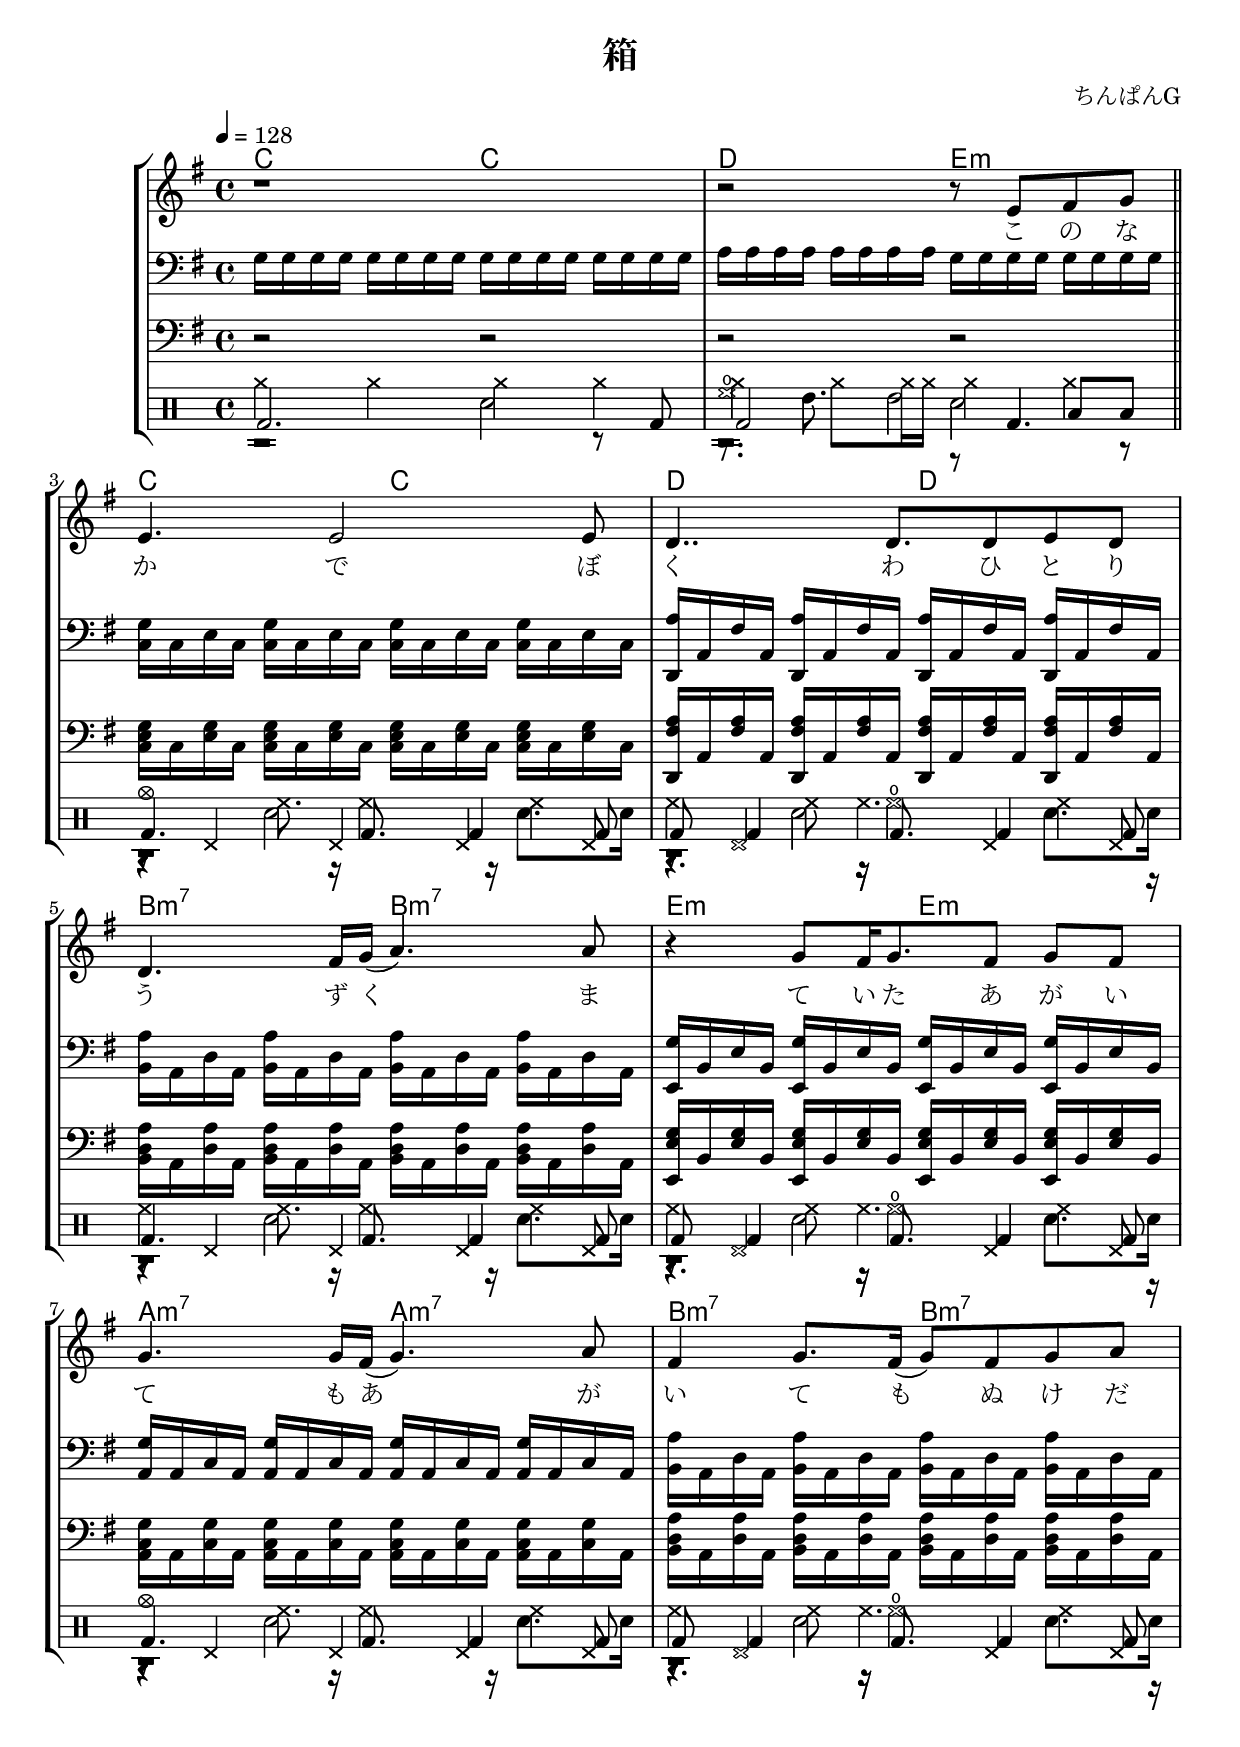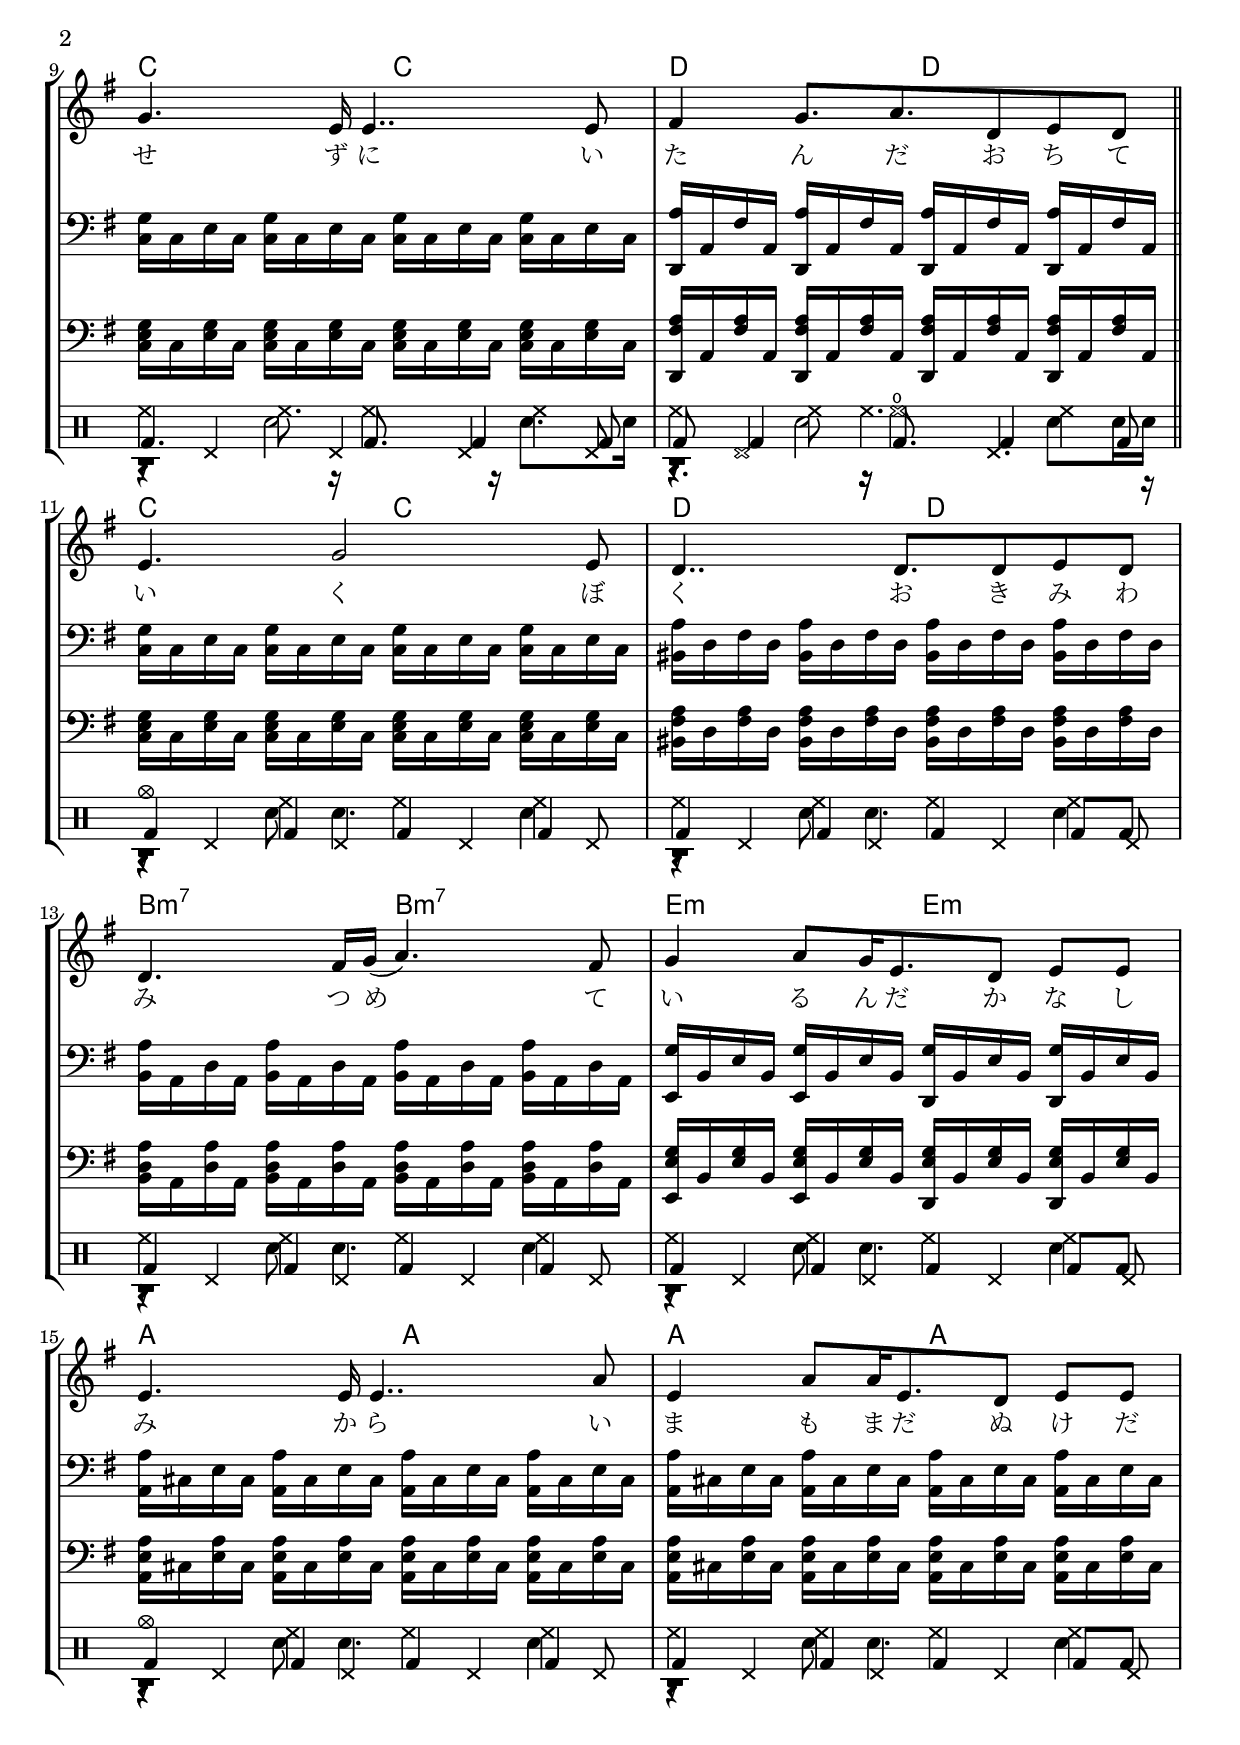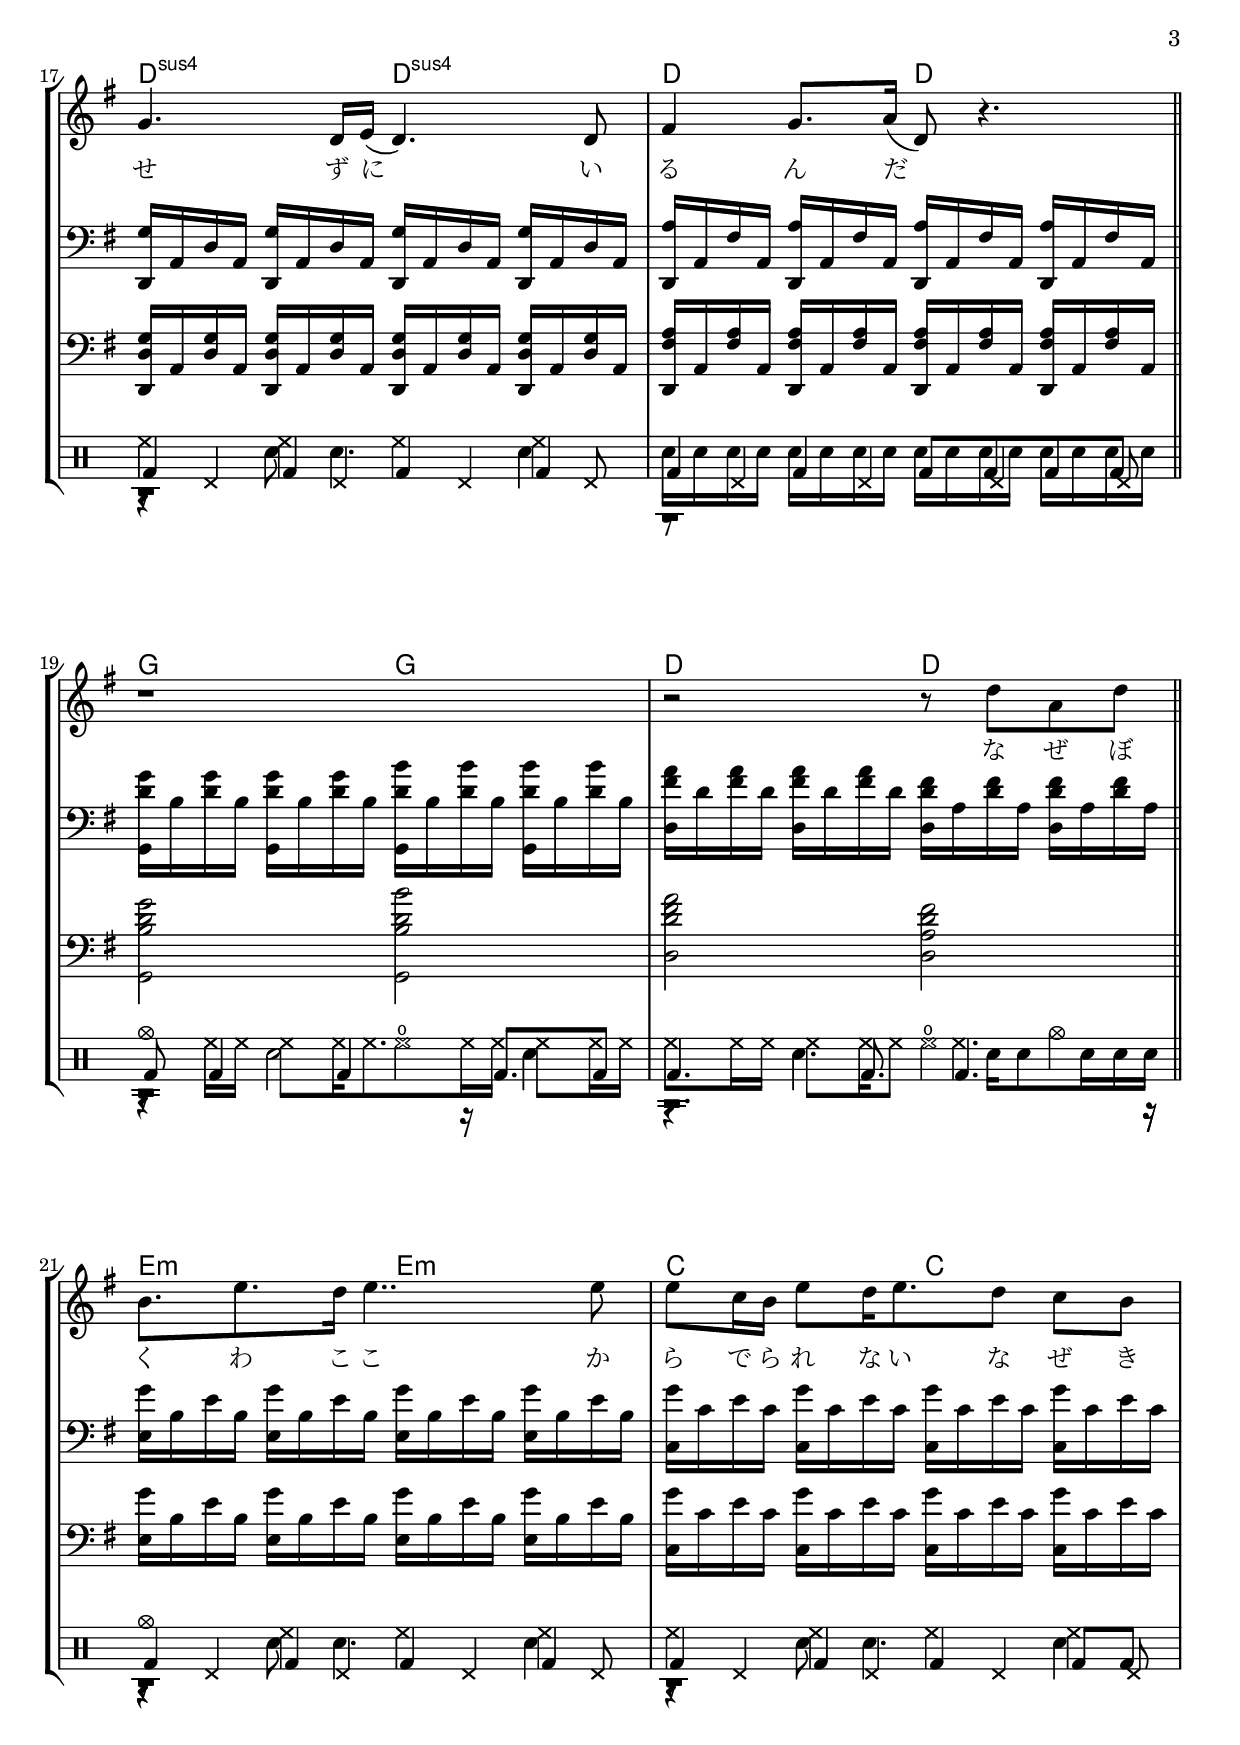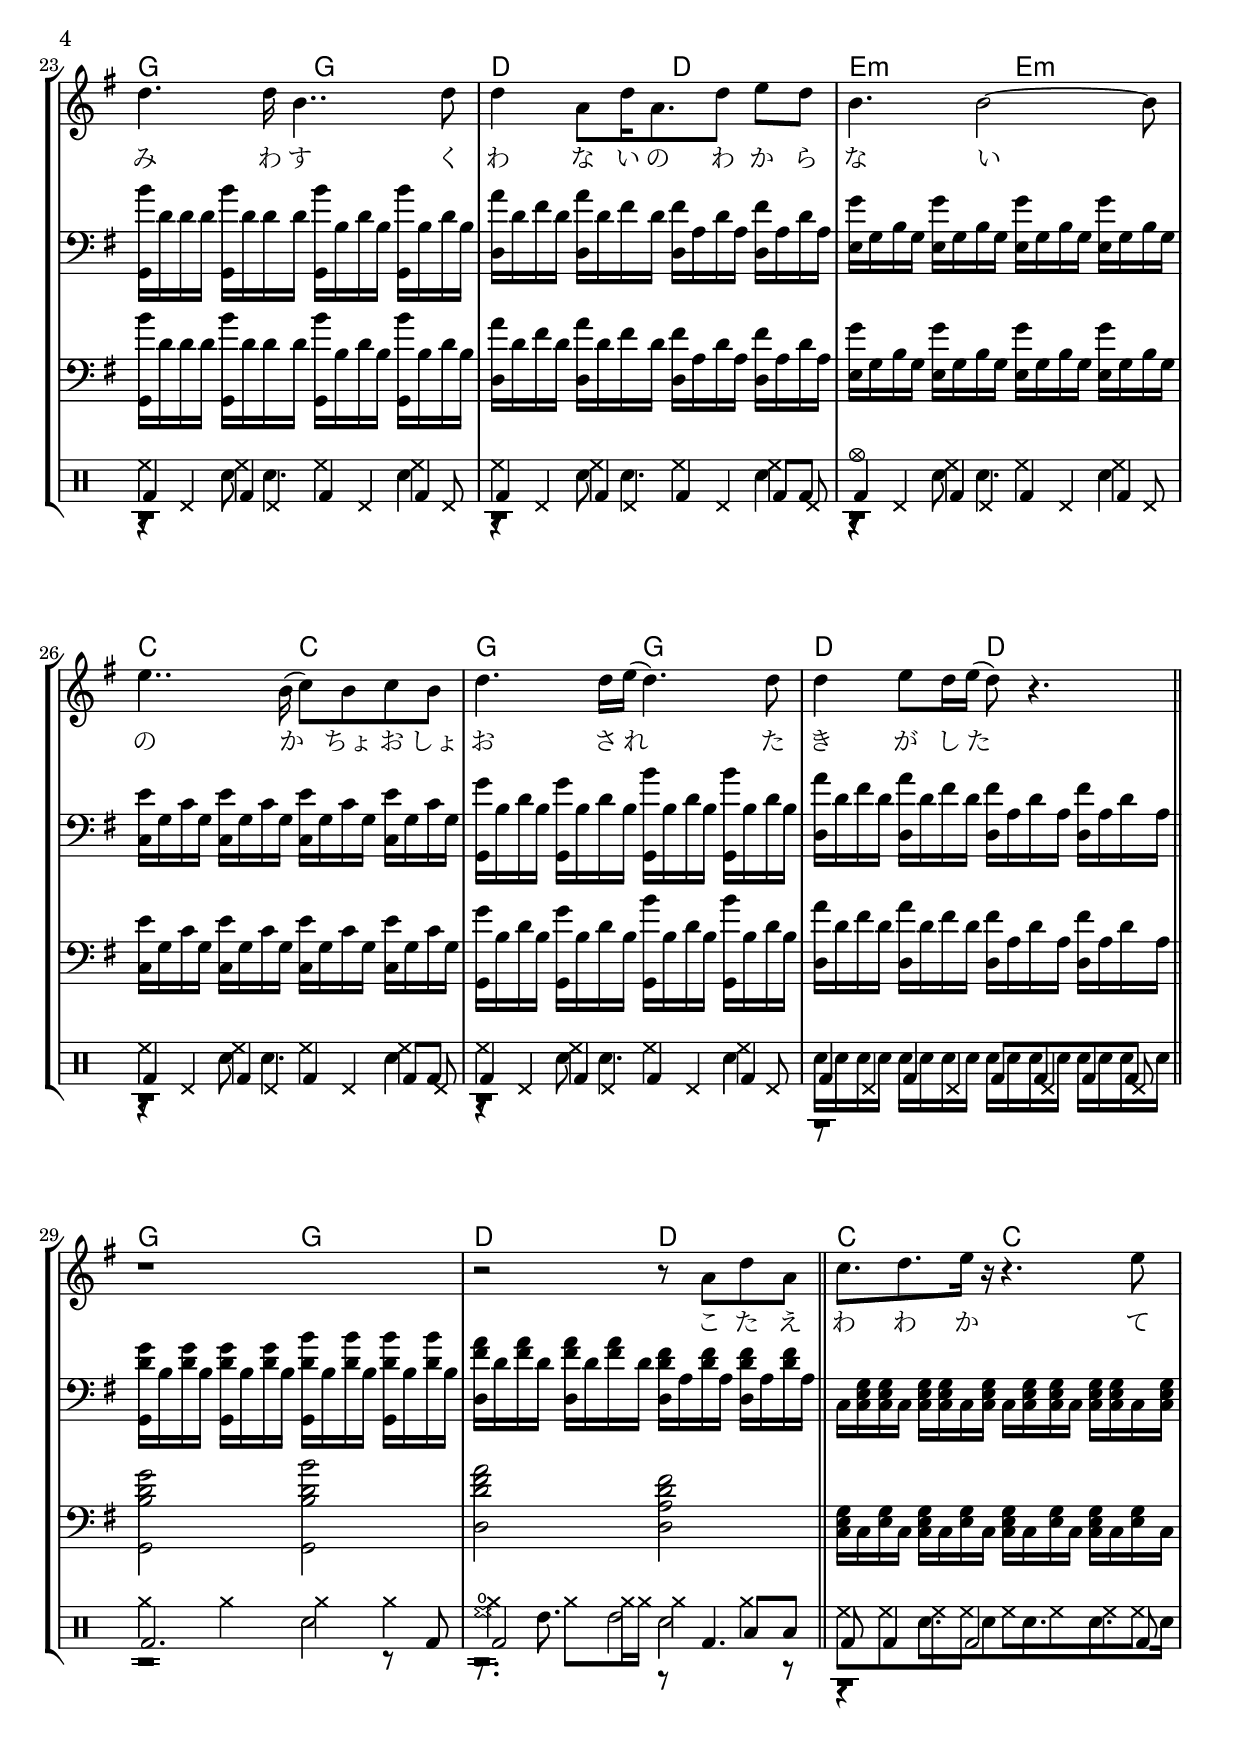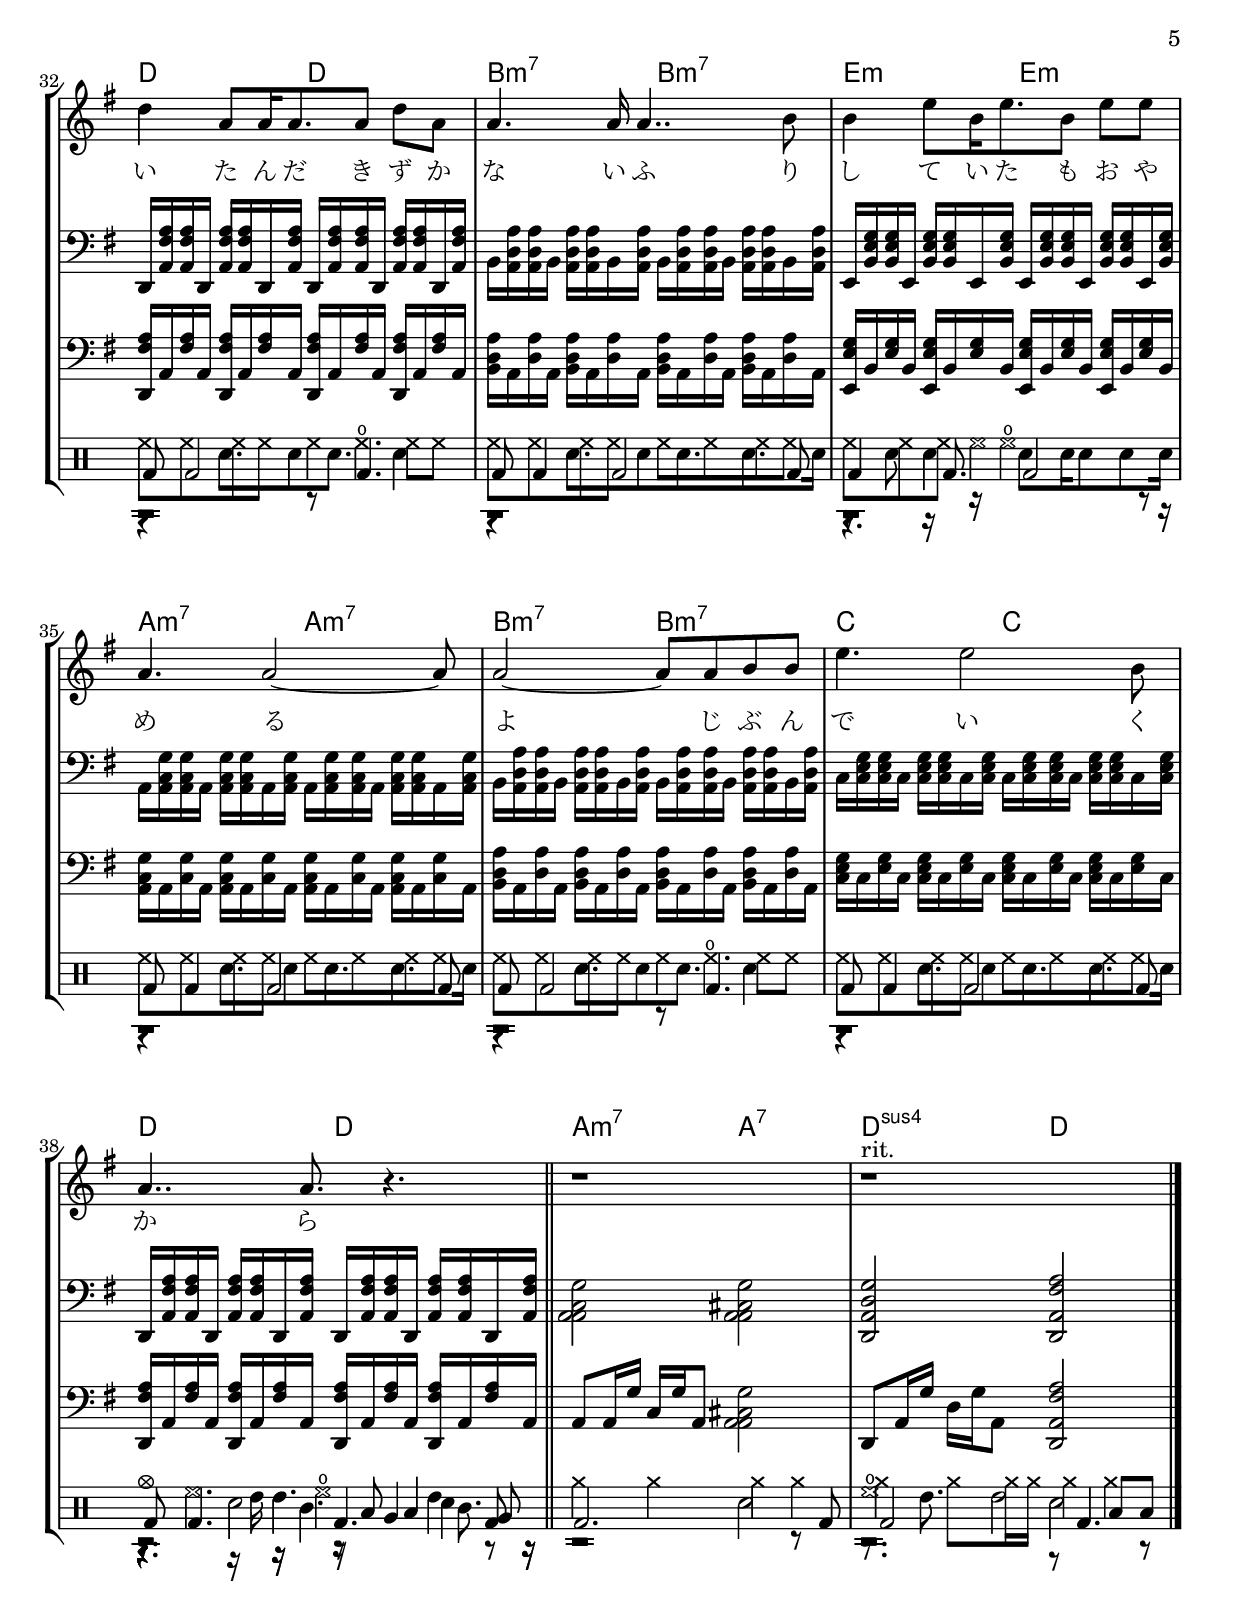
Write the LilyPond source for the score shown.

\version "2.12.1"

\header {
	title = \markup {箱}
	composer = \markup \center-column {ちんぱんG}
}

harmony = \chordmode {
	c2 c d e:m 

	c c d d b:min7 b:min7 e:m e:m a:min7 a:min7 b:min7 b:min7 c c d d 

	c c d d b:min7 b:min7 e:m e:m a a a a d:sus4 d:sus4 d d 

	g g d d 

	e:m e:m c c g g d d e:m e:m c c g g d d 

	g g d d 

	c c d d b:min7 b:min7 e:m e:m a:min7 a:min7 b:min7 b:min7 c c d d 

	a:min7 a:7 d:sus4 d 
}

melody = {
	\key g \major
	\tempo 4 = 128
	r1 | r2 r8 
	\set Staff.midiInstrument = #"mmi0.36"
	e'8  fis'8  g'8 
	e'4.  e'2  e'8 
	d'4..  d'8.  d'8  e'8  d'8 
	d'4.  fis'16  g'16  (a'4.)  a'8 
	r4  g'8  fis'16  g'8.  fis'8  g'8  fis'8 
	g'4.  g'16  fis'16  (g'4.)  a'8 
	fis'4  g'8.  fis'16  (g'8)  fis'8  g'8  a'8 
	g'4.  e'16  e'4..  e'8 
	fis'4  g'8.  a'8.  	\set Staff.midiInstrument = #"mmi0.36"
	d'8  e'8  d'8 
	e'4.  g'2  e'8 
	d'4..  d'8.  d'8  e'8  d'8 
	d'4.  fis'16  g'16  (a'4.)  fis'8 
	g'4  a'8  g'16  e'8.  d'8  e'8  e'8 
	e'4.  e'16  e'4..  a'8 
	e'4  a'8  a'16  e'8.  d'8  e'8  e'8 
	g'4.  d'16  e'16  (d'4.)  d'8 
	fis'4  g'8.  a'16  (d'8)  	r4. 	r1 | r2 r8 
	\set Staff.midiInstrument = #"mmi0.36"
	d''8  a'8  d''8 
	b'8.  e''8.  d''16  e''4..  e''8 
	e''8  c''16  b'16  e''8  d''16  e''8.  d''8  c''8  b'8 
	d''4.  d''16  b'4..  d''8 
	d''4  a'8  d''16  a'8.  d''8  e''8  d''8 
	b'4.  b'2~b'8 
	e''4..  b'16  (c''8)  b'8  c''8  b'8 
	d''4.  d''16  e''16  (d''4.)  d''8 
	d''4  e''8  d''16  e''16  (d''8)  	r4. 	r1 | r2 r8 
	\set Staff.midiInstrument = #"mmi0.36"
	a'8  d''8  a'8 
	c''8.  d''8.  e''16  r16  r4.  e''8 
	d''4  a'8  a'16  a'8.  a'8  d''8  a'8 
	a'4.  a'16  a'4..  b'8 
	b'4  e''8  b'16  e''8.  b'8  e''8  e''8 
	a'4.  a'2~a'8 
	a'2~a'8  a'8  b'8  b'8 
	e''4.  e''2  b'8 
	a'4..  a'8.  	r4. 	r1 | r1^"rit." \bar "|."
}

words = \lyricmode {
	
	こ  の  な  か  で  ぼ  く  わ  ひ  と  り  う  ず  く  ま  て  い  た  あ  が  い  て  も  あ  が  い  て  も  ぬ  け  だ  せ  ず  に  い  た  ん  だ  
	お  ち  て  い  く  ぼ  く  お  き  み  わ  み  つ  め  て  い  る  ん  だ  か  な  し  み  か  ら  い  ま  も  ま  だ  ぬ  け  だ  せ  ず  に  い  る  ん  だ  
	
	な  ぜ  ぼ  く  わ  こ  こ  か  ら  で  ら  れ  な  い  な  ぜ  き  み  わ  す  く  わ  な  い  の  わ  か  ら  な  い  の  か  ちょ  お  しょ  お  さ  れ  た  き  が  し  た  
	
	こ  た  え  わ  わ  か  て  い  た  ん  だ  き  ず  か  な  い  ふ  り  し  て  い  た  も  お  や  め  る  よ  じ  ぶ  ん  で  い  く  か  ら  
	
}

tempochange = {
	\tempo 4 = 128
	r1 | r1 \bar "||"
	\tempo 4 = 128
	r1 | r1 | r1 | r1 | r1 | r1 | r1 | r1 \bar "||"
	\tempo 4 = 128
	r1 | r1 | r1 | r1 | r1 | r1 | r1 | r1 \bar "||"
	\tempo 4 = 128
	r1 | r1 \bar "||"
	\tempo 4 = 128
	r1 | r1 | r1 | r1 | r1 | r1 | r1 | r1 \bar "||"
	\tempo 4 = 128
	r1 | r1 \bar "||"
	\tempo 4 = 128
	r1 | r1 | r1 | r1 | r1 | r1 | r1 | r1 \bar "||"
	\tempo 4 = 128
	r1 | \tempo 4 = 96 r2 \tempo 4 = 85 r2 \bar "|."
}

mainacc = {
	\clef bass
	\set Staff.midiInstrument = #"Vibraphone"
	\key g \major
	\tempo 4 = 128
	g16 g16 g16 g16 g16 g16 g16 g16
	g16 g16 g16 g16 g16 g16 g16 g16
	a16 a16 a16 a16 a16 a16 a16 a16
	g16 g16 g16 g16 g16 g16 g16 g16
	\bar "||"

	\set Staff.midiInstrument = #"Bright Acoustic"
	<c g>16 c e c <c g> c e c
	<c g>16 c e c <c g> c e c
	<d, a>16 a, fis a, <d, a> a, fis a,
	<d, a>16 a, fis a, <d, a> a, fis a,
	<b, a>16 a, d a, <b, a> a, d a,
	<b, a>16 a, d a, <b, a> a, d a,
	<e, g>16 b, e b, <e, g> b, e b,
	<e, g>16 b, e b, <e, g> b, e b,
	<a, g>16 a, c a, <a, g> a, c a,
	<a, g>16 a, c a, <a, g> a, c a,
	<b, a>16 a, d a, <b, a> a, d a,
	<b, a>16 a, d a, <b, a> a, d a,
	<c g>16 c e c <c g> c e c
	<c g>16 c e c <c g> c e c
	<d, a>16 a, fis a, <d, a> a, fis a,
	<d, a>16 a, fis a, <d, a> a, fis a,
	\bar "||"

	\set Staff.midiInstrument = #"Bright Acoustic"
	<c g>16 c e c <c g> c e c
	<c g>16 c e c <c g> c e c
	<bis, a>16 d fis d <bis, a> d fis d
	<bis, a>16 d fis d <bis, a> d fis d
	<b, a>16 a, d a, <b, a> a, d a,
	<b, a>16 a, d a, <b, a> a, d a,
	<e, g>16 b, e b, <e, g> b, e b,
	<d, g>16 b, e b, <d, g> b, e b,
	<a, a>16 cis e cis <a, a> cis e cis
	<a, a>16 cis e cis <a, a> cis e cis
	<a, a>16 cis e cis <a, a> cis e cis
	<a, a>16 cis e cis <a, a> cis e cis
	<d, g>16 a, d a, <d, g> a, d a,
	<d, g>16 a, d a, <d, g> a, d a,
	<d, a>16 a, fis a, <d, a> a, fis a,
	<d, a>16 a, fis a, <d, a> a, fis a,
	\bar "||"

	\set Staff.midiInstrument = #"Bright Acoustic"
	<g, d' g'>16 b16 <d' g'>16 b16   <g, d' g'>16 b16 <d' g'>16 b16
	<g, d' b'>16 b16 <d' b'>16 b16   <g, d' b'>16 b16 <d' b'>16 b16
	<d fis' a'>16 d'16 <fis' a'>16 d'16   <d fis' a'>16 d'16 <fis' a'>16 d'16
	<d d' fis'>16 a16 <d' fis'>16 a16   <d d' fis'>16 a16 <d' fis'>16 a16
	\bar "||"

	\set Staff.midiInstrument = #"String Ensemble 2"
	<e g'>16 b e' b <e g'> b e' b
	<e g'>16 b e' b <e g'> b e' b
	<c g'>16 c' e' c' <c g'> c' e' c'
	<c g'>16 c' e' c' <c g'> c' e' c'
	<g, b'>16 d' d' d' <g, b'> d' d' d'
	<g, b'>16 b d' b <g, b'> b d' b
	<d a'>16 d' fis' d' <d a'> d' fis' d'
	<d fis'>16 a d' a <d fis'> a d' a
	<e g'>16 g b g <e g'> g b g
	<e g'>16 g b g <e g'> g b g
	<c e'>16 g c' g <c e'> g c' g
	<c e'>16 g c' g <c e'> g c' g
	<g, g'>16 b d' b <g, g'> b d' b
	<g, b'>16 b d' b <g, b'> b d' b
	<d a'>16 d' fis' d' <d a'> d' fis' d'
	<d fis'>16 a d' a <d fis'> a d' a
	\bar "||"

	\set Staff.midiInstrument = #"Bright Acoustic"
	<g, d' g'>16 b16 <d' g'>16 b16   <g, d' g'>16 b16 <d' g'>16 b16
	<g, d' b'>16 b16 <d' b'>16 b16   <g, d' b'>16 b16 <d' b'>16 b16
	<d fis' a'>16 d'16 <fis' a'>16 d'16   <d fis' a'>16 d'16 <fis' a'>16 d'16
	<d d' fis'>16 a16 <d' fis'>16 a16   <d d' fis'>16 a16 <d' fis'>16 a16
	\bar "||"

	\set Staff.midiInstrument = #"Bright Acoustic"
	c16 <c e g>16 <c e g>16 c16   <c e g>16 <c e g>16 c16 <c e g>16
	c16 <c e g>16 <c e g>16 c16   <c e g>16 <c e g>16 c16 <c e g>16
	d,16 <a, fis a>16 <a, fis a>16 d,16   <a, fis a>16 <a, fis a>16 d,16 <a, fis a>16
	d,16 <a, fis a>16 <a, fis a>16 d,16   <a, fis a>16 <a, fis a>16 d,16 <a, fis a>16
	b,16 <a, d a>16 <a, d a>16 b,16   <a, d a>16 <a, d a>16 b,16 <a, d a>16
	b,16 <a, d a>16 <a, d a>16 b,16   <a, d a>16 <a, d a>16 b,16 <a, d a>16
	e,16 <b, e g>16 <b, e g>16 e,16   <b, e g>16 <b, e g>16 e,16 <b, e g>16
	e,16 <b, e g>16 <b, e g>16 e,16   <b, e g>16 <b, e g>16 e,16 <b, e g>16
	a,16 <a, c g>16 <a, c g>16 a,16   <a, c g>16 <a, c g>16 a,16 <a, c g>16
	a,16 <a, c g>16 <a, c g>16 a,16   <a, c g>16 <a, c g>16 a,16 <a, c g>16
	b,16 <a, d a>16 <a, d a>16 b,16   <a, d a>16 <a, d a>16 b,16 <a, d a>16
	b,16 <a, d a>16 <a, d a>16 b,16   <a, d a>16 <a, d a>16 b,16 <a, d a>16
	c16 <c e g>16 <c e g>16 c16   <c e g>16 <c e g>16 c16 <c e g>16
	c16 <c e g>16 <c e g>16 c16   <c e g>16 <c e g>16 c16 <c e g>16
	d,16 <a, fis a>16 <a, fis a>16 d,16   <a, fis a>16 <a, fis a>16 d,16 <a, fis a>16
	d,16 <a, fis a>16 <a, fis a>16 d,16   <a, fis a>16 <a, fis a>16 d,16 <a, fis a>16
	\bar "||"

	\set Staff.midiInstrument = #"Lead 2 (sawtooth)"
	<a, a, c g>2
	<a, a, cis g>2
	<d, a, d g>2
	<d, a, fis a>2
	\bar "|."
}

subacc = {
	\clef bass
	\set Staff.midiInstrument = #"Acoustic grand"
	\key g \major
	\tempo 4 = 128
	r2
	r2
	r2
	r2
	\bar "||"

	\set Staff.midiInstrument = #"Concertina"
	<c e g>16 c16 <e g>16 c16   <c e g>16 c16 <e g>16 c16
	<c e g>16 c16 <e g>16 c16   <c e g>16 c16 <e g>16 c16
	<d, fis a>16 a,16 <fis a>16 a,16   <d, fis a>16 a,16 <fis a>16 a,16
	<d, fis a>16 a,16 <fis a>16 a,16   <d, fis a>16 a,16 <fis a>16 a,16
	<b, d a>16 a,16 <d a>16 a,16   <b, d a>16 a,16 <d a>16 a,16
	<b, d a>16 a,16 <d a>16 a,16   <b, d a>16 a,16 <d a>16 a,16
	<e, e g>16 b,16 <e g>16 b,16   <e, e g>16 b,16 <e g>16 b,16
	<e, e g>16 b,16 <e g>16 b,16   <e, e g>16 b,16 <e g>16 b,16
	<a, c g>16 a,16 <c g>16 a,16   <a, c g>16 a,16 <c g>16 a,16
	<a, c g>16 a,16 <c g>16 a,16   <a, c g>16 a,16 <c g>16 a,16
	<b, d a>16 a,16 <d a>16 a,16   <b, d a>16 a,16 <d a>16 a,16
	<b, d a>16 a,16 <d a>16 a,16   <b, d a>16 a,16 <d a>16 a,16
	<c e g>16 c16 <e g>16 c16   <c e g>16 c16 <e g>16 c16
	<c e g>16 c16 <e g>16 c16   <c e g>16 c16 <e g>16 c16
	<d, fis a>16 a,16 <fis a>16 a,16   <d, fis a>16 a,16 <fis a>16 a,16
	<d, fis a>16 a,16 <fis a>16 a,16   <d, fis a>16 a,16 <fis a>16 a,16
	\bar "||"

	\set Staff.midiInstrument = #"Concertina"
	<c e g>16 c16 <e g>16 c16   <c e g>16 c16 <e g>16 c16
	<c e g>16 c16 <e g>16 c16   <c e g>16 c16 <e g>16 c16
	<bis, fis a>16 d16 <fis a>16 d16   <bis, fis a>16 d16 <fis a>16 d16
	<bis, fis a>16 d16 <fis a>16 d16   <bis, fis a>16 d16 <fis a>16 d16
	<b, d a>16 a,16 <d a>16 a,16   <b, d a>16 a,16 <d a>16 a,16
	<b, d a>16 a,16 <d a>16 a,16   <b, d a>16 a,16 <d a>16 a,16
	<e, e g>16 b,16 <e g>16 b,16   <e, e g>16 b,16 <e g>16 b,16
	<d, e g>16 b,16 <e g>16 b,16   <d, e g>16 b,16 <e g>16 b,16
	<a, e a>16 cis16 <e a>16 cis16   <a, e a>16 cis16 <e a>16 cis16
	<a, e a>16 cis16 <e a>16 cis16   <a, e a>16 cis16 <e a>16 cis16
	<a, e a>16 cis16 <e a>16 cis16   <a, e a>16 cis16 <e a>16 cis16
	<a, e a>16 cis16 <e a>16 cis16   <a, e a>16 cis16 <e a>16 cis16
	<d, d g>16 a,16 <d g>16 a,16   <d, d g>16 a,16 <d g>16 a,16
	<d, d g>16 a,16 <d g>16 a,16   <d, d g>16 a,16 <d g>16 a,16
	<d, fis a>16 a,16 <fis a>16 a,16   <d, fis a>16 a,16 <fis a>16 a,16
	<d, fis a>16 a,16 <fis a>16 a,16   <d, fis a>16 a,16 <fis a>16 a,16
	\bar "||"

	\set Staff.midiInstrument = #"String Ensemble 1"
	<g, b d' g'>2
	<g, b d' b'>2
	<d d' fis' a'>2
	<d a d' fis'>2
	\bar "||"

	\set Staff.midiInstrument = #"Acoustic grand"
	<e g'>16 b e' b <e g'> b e' b
	<e g'>16 b e' b <e g'> b e' b
	<c g'>16 c' e' c' <c g'> c' e' c'
	<c g'>16 c' e' c' <c g'> c' e' c'
	<g, b'>16 d' d' d' <g, b'> d' d' d'
	<g, b'>16 b d' b <g, b'> b d' b
	<d a'>16 d' fis' d' <d a'> d' fis' d'
	<d fis'>16 a d' a <d fis'> a d' a
	<e g'>16 g b g <e g'> g b g
	<e g'>16 g b g <e g'> g b g
	<c e'>16 g c' g <c e'> g c' g
	<c e'>16 g c' g <c e'> g c' g
	<g, g'>16 b d' b <g, g'> b d' b
	<g, b'>16 b d' b <g, b'> b d' b
	<d a'>16 d' fis' d' <d a'> d' fis' d'
	<d fis'>16 a d' a <d fis'> a d' a
	\bar "||"

	\set Staff.midiInstrument = #"Lead 1 (square)"
	<g, b d' g'>2
	<g, b d' b'>2
	<d d' fis' a'>2
	<d a d' fis'>2
	\bar "||"

	\set Staff.midiInstrument = #"Acoustic grand"
	<c e g>16 c16 <e g>16 c16   <c e g>16 c16 <e g>16 c16
	<c e g>16 c16 <e g>16 c16   <c e g>16 c16 <e g>16 c16
	<d, fis a>16 a,16 <fis a>16 a,16   <d, fis a>16 a,16 <fis a>16 a,16
	<d, fis a>16 a,16 <fis a>16 a,16   <d, fis a>16 a,16 <fis a>16 a,16
	<b, d a>16 a,16 <d a>16 a,16   <b, d a>16 a,16 <d a>16 a,16
	<b, d a>16 a,16 <d a>16 a,16   <b, d a>16 a,16 <d a>16 a,16
	<e, e g>16 b,16 <e g>16 b,16   <e, e g>16 b,16 <e g>16 b,16
	<e, e g>16 b,16 <e g>16 b,16   <e, e g>16 b,16 <e g>16 b,16
	<a, c g>16 a,16 <c g>16 a,16   <a, c g>16 a,16 <c g>16 a,16
	<a, c g>16 a,16 <c g>16 a,16   <a, c g>16 a,16 <c g>16 a,16
	<b, d a>16 a,16 <d a>16 a,16   <b, d a>16 a,16 <d a>16 a,16
	<b, d a>16 a,16 <d a>16 a,16   <b, d a>16 a,16 <d a>16 a,16
	<c e g>16 c16 <e g>16 c16   <c e g>16 c16 <e g>16 c16
	<c e g>16 c16 <e g>16 c16   <c e g>16 c16 <e g>16 c16
	<d, fis a>16 a,16 <fis a>16 a,16   <d, fis a>16 a,16 <fis a>16 a,16
	<d, fis a>16 a,16 <fis a>16 a,16   <d, fis a>16 a,16 <fis a>16 a,16
	\bar "||"

	\set Staff.midiInstrument = #"String Ensemble 1"
	a,8 a,16 g c g a,8
	<a, a, cis g>2
	d,8 a,16 g d g a,8
	<d, a, fis a>2
	\bar "|."
}

percA = {
	\drummode {
	cymr4 cymr4 cymr4 cymr4  |cymr4 cymr8 cymr16 cymr16 cymr4 cymr4  \bar "||"
	r4 hh8. hh4 r16 hh4  |hh4 hh8 hh4. hh4  |hh4 hh8. hh4 r16 hh4  |hh4 hh8 hh4. hh4  |r4 hh8. hh4 r16 hh4  |hh4 hh8 hh4. hh4  |hh4 hh8. hh4 r16 hh4  |hh4 hh8 hh4. hh4  \bar "||"
	r4 hh4 hh4 hh4  |hh4 hh4 hh4 hh4  |hh4 hh4 hh4 hh4  |hh4 hh4 hh4 hh4  |r4 hh4 hh4 hh4  |hh4 hh4 hh4 hh4  |hh4 hh4 hh4 hh4  |r1  \bar "||"
	r2 hho2  |r2 hho2  \bar "||"
	r4 hh4 hh4 hh4  |hh4 hh4 hh4 hh4  |hh4 hh4 hh4 hh4  |hh4 hh4 hh4 hh4  |r4 hh4 hh4 hh4  |hh4 hh4 hh4 hh4  |hh4 hh4 hh4 hh4  |r1  \bar "||"
	cymr4 cymr4 cymr4 cymr4  |cymr4 cymr8 cymr16 cymr16 cymr4 cymr4  \bar "||"
	hh8 hh8 hh8 hh8 hh8 hh8 hh8 hh8  |hh8 hh8 hh8 hh8 hh4 hh8 hh8  |hh8 hh8 hh8 hh8 hh8 hh8 hh8 hh8  |hh8 hh8 hh8 hh2 r8  |hh8 hh8 hh8 hh8 hh8 hh8 hh8 hh8  |hh8 hh8 hh8 hh8 hh4 hh8 hh8  |hh8 hh8 hh8 hh8 hh8 hh8 hh8 hh8  |r8 hh2. r8  \bar "||"
	cymr4 cymr4 cymr4 cymr4  |cymr4 cymr8 cymr16 cymr16 cymr4 cymr4  \bar "|."
	}
}

percB = {
	\drummode {
	r2 sn2  |r2 sn2  \bar "||"
	r8 hhp4 hhp4 hhp4 hhp8  |r8 hhp2 hhp4 hhp8  |r8 hhp4 hhp4 hhp4 hhp8  |r8 hhp2 hhp4 hhp8  |r8 hhp4 hhp4 hhp4 hhp8  |r8 hhp2 hhp4 hhp8  |r8 hhp4 hhp4 hhp4 hhp8  |r8 hhp2 hhp4.  \bar "||"
	r4 sn8 sn4. sn4  |r4 sn8 sn4. sn4  |r4 sn8 sn4. sn4  |r4 sn8 sn4. sn4  |r4 sn8 sn4. sn4  |r4 sn8 sn4. sn4  |r4 sn8 sn4. sn4  |sn16 sn16 sn16 sn16 sn16 sn16 sn16 sn16 sn16 sn16 sn16 sn16 sn16 sn16 sn16 sn16  \bar "||"
	r8 hh16 hh16 hh8 hh16 hh8. hh16 hh16 hh8 hh16 hh16  |hh8 hh16 hh16 hh8 hh16 hh8 hh4. r16  \bar "||"
	r4 sn8 sn4. sn4  |r4 sn8 sn4. sn4  |r4 sn8 sn4. sn4  |r4 sn8 sn4. sn4  |r4 sn8 sn4. sn4  |r4 sn8 sn4. sn4  |r4 sn8 sn4. sn4  |sn16 sn16 sn16 sn16 sn16 sn16 sn16 sn16 sn16 sn16 sn16 sn16 sn16 sn16 sn16 sn16  \bar "||"
	r2 sn2  |r2 sn2  \bar "||"
	r4 sn8. sn8 sn8. sn8. sn16  |r4 sn8. sn8 sn8. sn4  |r4 sn8. sn8 sn8. sn8. sn16  |r8 sn8 sn4 sn8 sn16 sn8 sn8 sn16  |r4 sn8. sn8 sn8. sn8. sn16  |r4 sn8. sn8 sn8. sn4  |r4 sn8. sn8 sn8. sn8. sn16  |r4 sn2 sn4  \bar "||"
	r2 sn2  |r2 sn2  \bar "|."
	}
}

percC = {
	\drummode {
	bd2. r8 bd8  |bd2 r8 bd4.  \bar "||"
	r4 sn2 sn8. sn16  |r4 sn2 sn8. sn16  |r4 sn2 sn8. sn16  |r4 sn2 sn8. sn16  |r4 sn2 sn8. sn16  |r4 sn2 sn8. sn16  |r4 sn2 sn8. sn16  |r4 sn2 sn8 sn16 sn16  \bar "||"
	bd4 bd4 bd4 bd4  |bd4 bd4 bd4 bd8 bd8  |bd4 bd4 bd4 bd4  |bd4 bd4 bd4 bd8 bd8  |bd4 bd4 bd4 bd4  |bd4 bd4 bd4 bd8 bd8  |bd4 bd4 bd4 bd4  |bd4 bd4 bd8 bd8 bd8 bd8  \bar "||"
	r4 sn2 sn4  |r4 sn4. sn16 sn8 sn16 sn16 sn16  \bar "||"
	bd4 bd4 bd4 bd4  |bd4 bd4 bd4 bd8 bd8  |bd4 bd4 bd4 bd4  |bd4 bd4 bd4 bd8 bd8  |bd4 bd4 bd4 bd4  |bd4 bd4 bd4 bd8 bd8  |bd4 bd4 bd4 bd4  |bd4 bd4 bd8 bd8 bd8 bd8  \bar "||"
	bd2. r8 bd8  |bd2 r8 bd4.  \bar "||"
	bd8 bd4 bd2 bd8  |bd8 bd2 bd4.  |bd8 bd4 bd2 bd8  |bd4 r16 bd8. bd2  |bd8 bd4 bd2 bd8  |bd8 bd2 bd4.  |bd8 bd4 bd2 bd8  |bd8 bd4. bd4. bd8  \bar "||"
	bd2. r8 bd8  |bd2 r8 bd4.  \bar "|."
	}
}

percD = {
	\drummode {
	r1 |r8. tommh8. tommh2 r8  \bar "||"
	bd4. r16 bd8. bd4 bd8  |bd8 bd4 r16 bd8. bd4 bd8  |bd4. r16 bd8. bd4 bd8  |bd8 bd4 r16 bd8. bd4 bd8  |bd4. r16 bd8. bd4 bd8  |bd8 bd4 r16 bd8. bd4 bd8  |bd4. r16 bd8. bd4 bd8  |bd8 bd4 r16 bd8. bd4 bd8  \bar "||"
	r8 hhp4 hhp4 hhp4 hhp8  |r8 hhp4 hhp4 hhp4 hhp8  |r8 hhp4 hhp4 hhp4 hhp8  |r8 hhp4 hhp4 hhp4 hhp8  |r8 hhp4 hhp4 hhp4 hhp8  |r8 hhp4 hhp4 hhp4 hhp8  |r8 hhp4 hhp4 hhp4 hhp8  |r8 hhp4 hhp4 hhp4 hhp8  \bar "||"
	bd8 bd4 bd4 r16 bd8. bd8  |bd4. bd8. bd4. r16  \bar "||"
	r8 hhp4 hhp4 hhp4 hhp8  |r8 hhp4 hhp4 hhp4 hhp8  |r8 hhp4 hhp4 hhp4 hhp8  |r8 hhp4 hhp4 hhp4 hhp8  |r8 hhp4 hhp4 hhp4 hhp8  |r8 hhp4 hhp4 hhp4 hhp8  |r8 hhp4 hhp4 hhp4 hhp8  |r8 hhp4 hhp4 hhp4 hhp8  \bar "||"
	r1 |r8. tommh8. tommh2 r8  \bar "||"
	r1  |r2 r8 hho4.  |r1  |r4. r16 hho2 r16  |r1  |r2 r8 hho4.  |r1  |r4. r16 hho2 r16  \bar "||"
	r1 |r8. tommh8. tommh2 r8  \bar "|."
	}
}

percE = {
	\drummode {
	r1 |r2. toml8 toml8  \bar "||"
	r1  |r4. r16 hho2 r16  |r1  |r4. r16 hho2 r16  |r1  |r4. r16 hho2 r16  |r1  |r4. r16 hho2 r16  \bar "||"
	cymc1  |r1 |r1 |r1 |cymc1  |r1 |r1 |r1 \bar "||"
	cymc1  |r2. cymc4  \bar "||"
	cymc1  |r1 |r1 |r1 |cymc1  |r1 |r1 |r1 \bar "||"
	r1 |r2. toml8 toml8  \bar "||"
	r1 |r1 |r1 |r1 |r1 |r1 |r1 |cymc1  \bar "||"
	r1 |r2. toml8 toml8  \bar "|."
	}
}

percF = {
	\drummode {
	r1 |hho1  \bar "||"
	cymc1  |r1 |r1 |r1 |cymc1  |r1 |r1 |r1 \bar "||"
	r1 | r1 | r1 | r1 | r1 | r1 | r1 | r1 \bar "||"
	r1 | r1 \bar "||"
	r1 | r1 | r1 | r1 | r1 | r1 | r1 | r1 \bar "||"
	r1 |hho1  \bar "||"
	r1 |r1 |r1 |r1 |r1 |r1 |r1 |r4 r16 tommh16 tommh4. tommh4  \bar "||"
	r1 |hho1  \bar "|."
	}
}

percG = {
	\drummode {
	r1 | r1 \bar "||"
	r1 | r1 | r1 | r1 | r1 | r1 | r1 | r1 \bar "||"
	r1 | r1 | r1 | r1 | r1 | r1 | r1 | r1 \bar "||"
	r1 | r1 \bar "||"
	r1 | r1 | r1 | r1 | r1 | r1 | r1 | r1 \bar "||"
	r1 | r1 \bar "||"
	r1 |r1 |r1 |r1 |r1 |r1 |r1 |r4. r16 tomml4. tomml8.  \bar "||"
	r1 | r1 \bar "|."
	}
}

percH = {
	\drummode {
	r1 | r1 \bar "||"
	r1 | r1 | r1 | r1 | r1 | r1 | r1 | r1 \bar "||"
	r1 | r1 | r1 | r1 | r1 | r1 | r1 | r1 \bar "||"
	r1 | r1 \bar "||"
	r1 | r1 | r1 | r1 | r1 | r1 | r1 | r1 \bar "||"
	r1 | r1 \bar "||"
	r1 |r1 |r1 |r1 |r1 |r1 |r1 |r2 r16 toml8 toml4 r16  \bar "||"
	r1 | r1 \bar "|."
	}
}

percI = {
	\drummode {
	r1 | r1 \bar "||"
	r1 | r1 | r1 | r1 | r1 | r1 | r1 | r1 \bar "||"
	r1 | r1 | r1 | r1 | r1 | r1 | r1 | r1 \bar "||"
	r1 | r1 \bar "||"
	r1 | r1 | r1 | r1 | r1 | r1 | r1 | r1 \bar "||"
	r1 | r1 \bar "||"
	r1 |r1 |r1 |r1 |r1 |r1 |r1 |r2 r8 tomfh4 tomfh8  \bar "||"
	r1 | r1 \bar "|."
	}
}

\score {
	<<
		\new StaffGroup <<
			\new ChordNames {\harmony}
			\new Voice = "melody" {\melody}
			\new Lyrics \lyricsto "melody" \words
			\new Staff = "mainacc" {\mainacc}
			\new Staff = "subacc" {\subacc}
			\new DrumStaff <<
				\new DrumVoice {\percA}
				\new DrumVoice {\percB}
				\new DrumVoice {\percC}
				\new DrumVoice {\percD}
				\new DrumVoice {\percE}
				\new DrumVoice {\percF}
				\new DrumVoice {\percG}
				\new DrumVoice {\percH}
				\new DrumVoice {\percI}
			>>
		>>
	>>
	\layout { }
}
